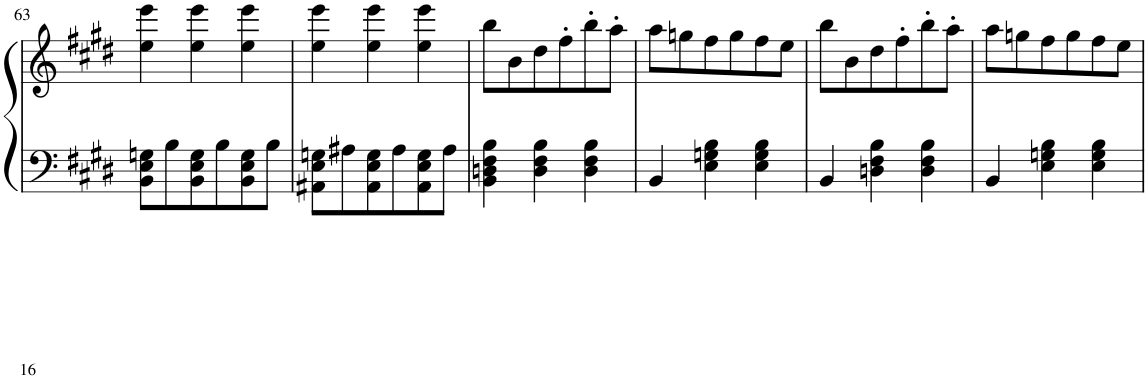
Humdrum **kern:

**kern	**kern
*part2	*part1
*staff2	*staff1
*I"Piano	*I"Piano
!!LO:PB:g=z
*clefF4	*clefG2
*k[f#c#g#d#]	*k[f#c#g#d#]
*M3/4	*M3/4
=63	=63
8BB\ 8E\ 8Gn\L	4ee\ 4eee\
8B\	.
8BB\ 8E\ 8G\	4ee\ 4eee\
8B\	.
8BB\ 8E\ 8G\	4ee\ 4eee\
8B\J	.
=64	=64
8AA#X\ 8E\ 8Gn\L	4ee\ 4eee\
8A#X\	.
8AA#\ 8E\ 8G\	4ee\ 4eee\
8A#\	.
8AA#\ 8E\ 8G\	4ee\ 4eee\
8A#\J	.
=65	=65
4BB\ 4Dn\ 4F#\ 4B\	8bb\L
.	8b\
4D\ 4F#\ 4B\	8dd#\
.	8ff#'\
4D\ 4F#\ 4B\	8bb'\
.	8aa'\J
=66	=66
4BB/	8aa\L
.	8ggn\
4E\ 4Gn\ 4B\	8ff#\
.	8gg\
4E\ 4G\ 4B\	8ff#\
.	8ee\J
=67	=67
4BB/	8bb\L
.	8b\
4Dn\ 4F#\ 4B\	8dd#\
.	8ff#'\
4D\ 4F#\ 4B\	8bb'\
.	8aa'\J
=68	=68
4BB/	8aa\L
.	8ggn\
4E\ 4Gn\ 4B\	8ff#\
.	8gg\
4E\ 4G\ 4B\	8ff#\
.	8ee\J
=	=
*-	*-
